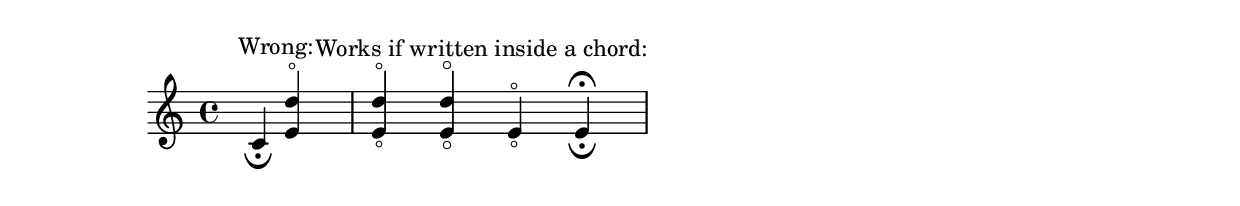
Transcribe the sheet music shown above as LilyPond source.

%% DO NOT EDIT this file manually; it is automatically
%% generated from LSR http://lsr.di.unimi.it
%% Make any changes in LSR itself, or in Documentation/snippets/new/ ,
%% and then run scripts/auxiliar/makelsr.py
%%
%% This file is in the public domain.
\version "2.18.0"

\header {
  lsrtags = "expressive-marks, tweaks-and-overrides, version-specific"

  texidoc = "
By default, LilyPond does not allow the same articulation (e.g., an
accent, a fermata, a flageolet, etc.) to be displayed above and below a
note. For example, c4_\\fermata^\\fermata will only show a fermata
below. The fermata above will simply be ignored. However, one can stick
scripts (just like fingerings) inside a chord, which means it is
possible to have as many articulations as desired. This approach has
the advantage that it ignores the stem and positions the articulation
relative to the note head. This can be seen in the case of the
flageolets in the snippet. To mimic the behaviour of scripts outside a
chord, 'add-stem-support would be required. So, the solution is to
write the note as a chord and add the articulations inside the <...>.
The direction will always be above, but one can tweak this via a
\\tweak: @code{<c-\\tweak direction #DOWN-\\fermata^\\fermata>}

"
  doctitle = "Showing the same articulation above and below a note or chord"
} % begin verbatim


% The same as \flageolet, just a little smaller
smallFlageolet =
#(let ((m (make-articulation "flageolet")))
   (set! (ly:music-property m 'tweaks)
         (acons 'font-size -2
                (ly:music-property m 'tweaks)))
   m)

\relative c' {
  s4^"Wrong:"
  c4_\fermata^\fermata % The second fermata is ignored!
  <e d'>4^\smallFlageolet_\smallFlageolet

  s4^"Works if written inside a chord:"
  <e_\smallFlageolet d'^\smallFlageolet>4
  <e_\flageolet d'^\flageolet>4
  <e_\smallFlageolet^\smallFlageolet>4
  <e_\fermata^\fermata>4
}
